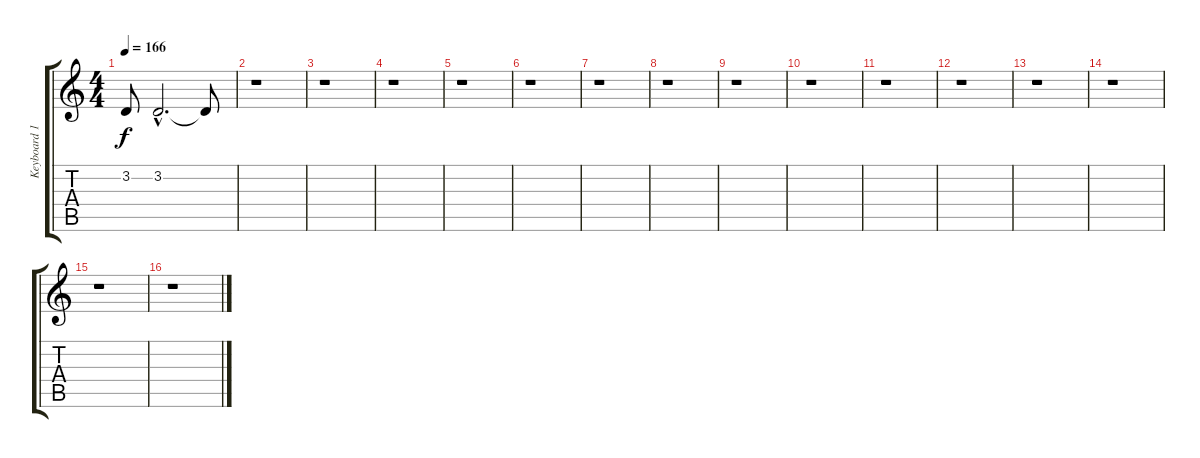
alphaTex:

\track ("Keyboard 1" "Keyboard 1") {instrument lead1square}
\staff {score tabs}
\tuning (E4 B3 G3 D3 A2 E2) {hide}
\ts (4 4)
\tempo 166
\clef g2
\ks c
3.2.8{dy f} 3.2{hac}.2{d} 3.2{t}.8 |
r.1 |
r.1 |
r.1 |
r.1 |
r.1 |
r.1 |
r.1 |
r.1 |
r.1 |
r.1 |
r.1 |
r.1 |
r.1 |
r.1 |
r.1
